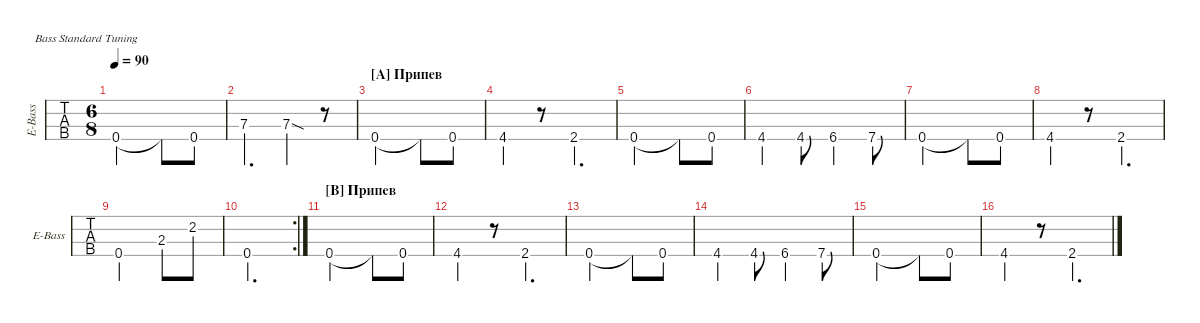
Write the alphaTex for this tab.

\defaultSystemsLayout 4
\hideDynamics
\bracketExtendMode groupsimilarinstruments
\singleTrackTrackNamePolicy allsystems
\multiTrackTrackNamePolicy allsystems
\otherSystemsTrackNameOrientation horizontal
\track ("Bass" "E-Bass") {instrument electricbassfinger}
\staff {tabs}
\tuning (G2 D2 A1 E1)
\ts (6 8)
\tempo 90
\clef f4
\ks b
0.4.2{dy mf} 0.4{t}.8 0.4.8 |
7.3.4{d} 7.3{sod}.4 r.8 |
\section ("A" "Припев")
0.4.2{dy mp} 0.4{t}.8 0.4{st}.8 |
4.4.4 r.8 2.4.4{d} |
0.4.2 0.4{t}.8 0.4{st}.8 |
4.4.4 4.4{st}.8 6.4.4 7.4.8 |
0.4.2 0.4{t}.8 0.4{st}.8 |
4.4.4 r.8 2.4.4{d} |
0.4.2 2.3.8 2.2.8 |
\rc 2
0.4.2{d} |
\section ("B" "Припев")
0.4.2 0.4{t}.8 0.4{st}.8 |
4.4.4 r.8 2.4.4{d} |
0.4.2 0.4{t}.8 0.4{st}.8 |
4.4.4 4.4{st}.8 6.4.4 7.4.8 |
0.4.2 0.4{t}.8 0.4{st}.8 |
4.4.4 r.8 2.4.4{d}
